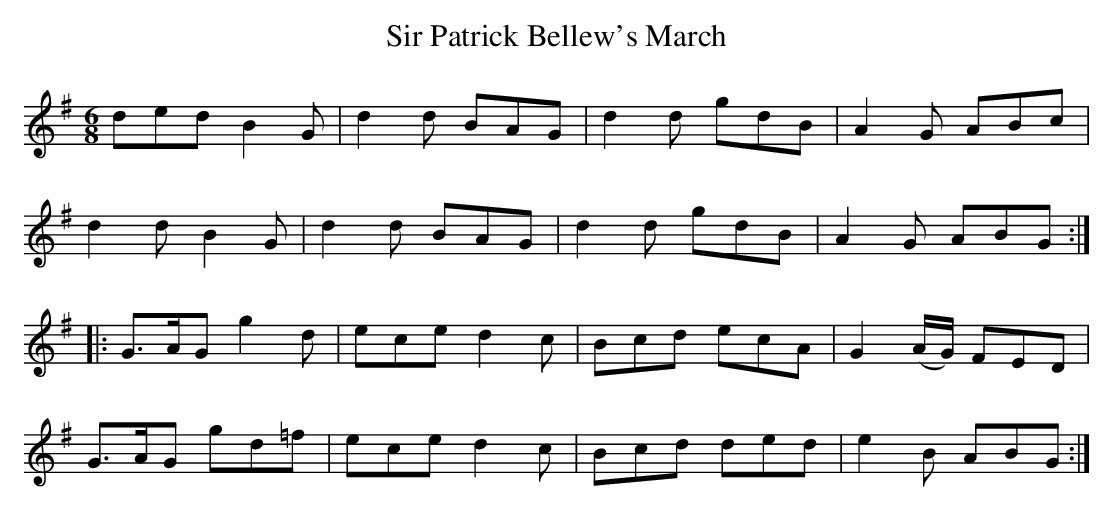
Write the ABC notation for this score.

X:1
T: Sir Patrick Bellew's March
M:6/8
L:1/8
K:G
   ded  B2 G | d2 d BAG | d2 d gdB | A2   G    ABc  |
   d2 d B2 G | d2 d BAG | d2 d gdB | A2   G    ABG :|
|: G>AG g2 d | ece d2 c | Bcd  ecA | G2 (A/G/) FED  |
   G>AG gd=f | ece d2 c | Bcd  ded | e2   B    ABG :|
